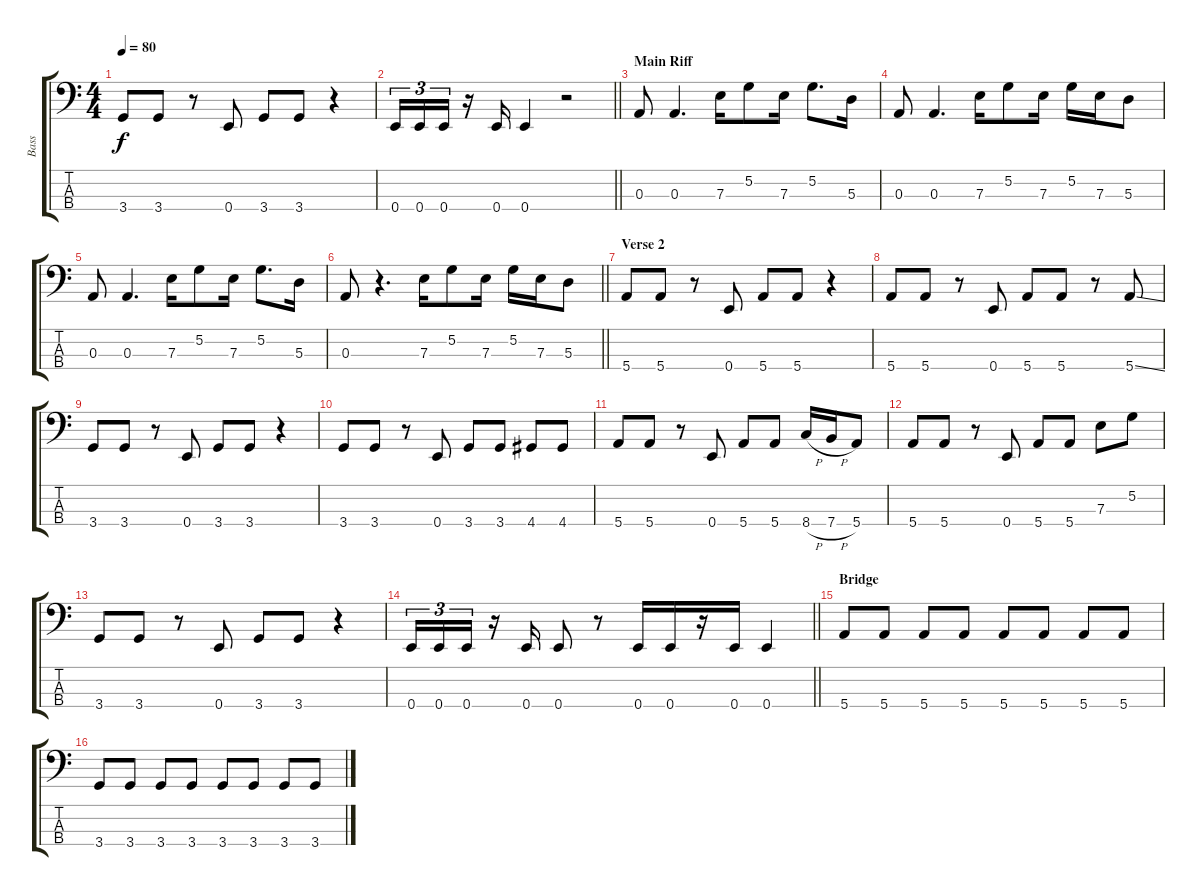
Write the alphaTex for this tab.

\track ("Bass" "Bass") {instrument electricbassfinger}
\staff {score tabs}
\tuning (G2 D2 A1 E1) {hide}
\ts (4 4)
\tempo 80
\clef f4
\ks c
3.4.8{dy f} 3.4.8 r.8 0.4.8 3.4.8 3.4.8 r.4 |
\barLineRight lightlight
0.4.16{tu (3 2)} 0.4.16{tu (3 2)} 0.4.16{tu (3 2)} r.16 0.4.16 0.4.4 r.2 |
\section ("" "Main Riff")
0.3.8 0.3.4{d} 7.3.16 5.2.8 7.3.16 5.2.8{d} 5.3.16 |
0.3.8 0.3.4{d} 7.3.16 5.2.8 7.3.16 5.2.16 7.3.16 5.3.8 |
0.3.8 0.3.4{d} 7.3.16 5.2.8 7.3.16 5.2.8{d} 5.3.16 |
\barLineRight lightlight
0.3.8 r.4{d} 7.3.16 5.2.8 7.3.16 5.2.16 7.3.16 5.3.8 |
\section ("" "Verse 2")
5.4.8 5.4.8 r.8 0.4.8 5.4.8 5.4.8 r.4 |
5.4.8 5.4.8 r.8 0.4.8 5.4.8 5.4.8 r.8 5.4{ss}.8 |
3.4.8 3.4.8 r.8 0.4.8 3.4.8 3.4.8 r.4 |
3.4.8 3.4.8 r.8 0.4.8 3.4.8 3.4.8 4.4.8 4.4.8 |
5.4.8 5.4.8 r.8 0.4.8 5.4.8 5.4.8 8.4{h}.16 7.4{h}.16 5.4.8 |
5.4.8 5.4.8 r.8 0.4.8 5.4.8 5.4.8 7.3.8 5.2.8 |
3.4.8 3.4.8 r.8 0.4.8 3.4.8 3.4.8 r.4 |
\barLineRight lightlight
0.4.16{tu (3 2)} 0.4.16{tu (3 2)} 0.4.16{tu (3 2)} r.16 0.4.16 0.4.8 r.8 0.4.16 0.4.16 r.16 0.4.16 0.4.4 |
\section ("" "Bridge")
5.4.8 5.4.8 5.4.8 5.4.8 5.4.8 5.4.8 5.4.8 5.4.8 |
3.4.8 3.4.8 3.4.8 3.4.8 3.4.8 3.4.8 3.4.8 3.4.8
